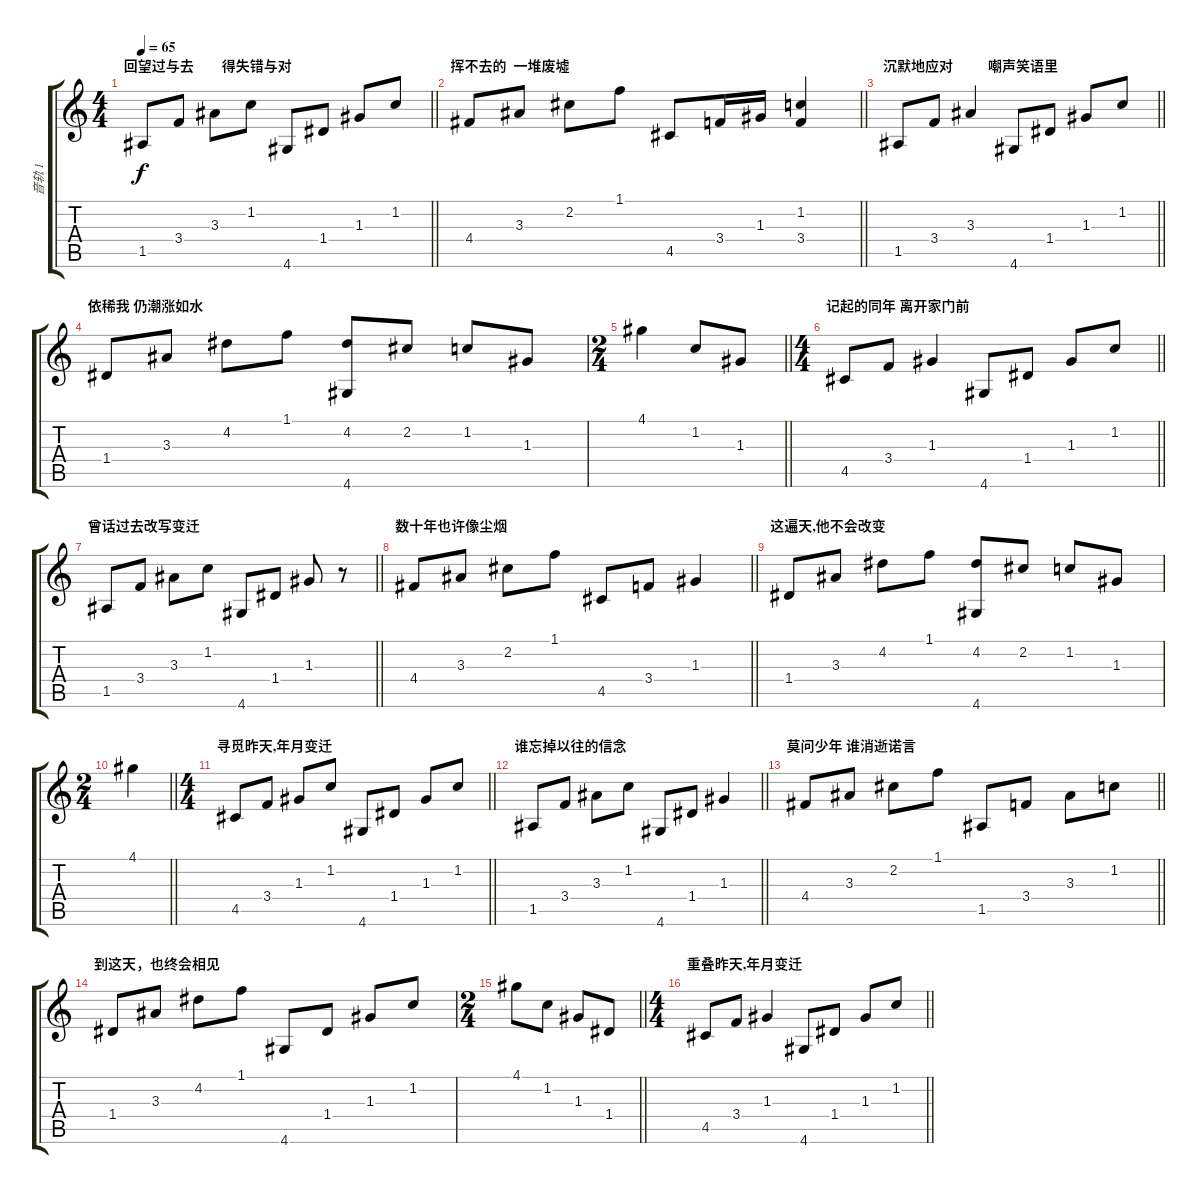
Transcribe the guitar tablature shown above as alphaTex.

\track ("音轨 1" "音轨 1") {instrument acousticguitarsteel}
\staff {score tabs}
\tuning (E4 B3 G3 D3 A2 E2) {hide}
\ts (4 4)
\section ("" "回望过与去        得失错与对")
\tempo 65
\clef g2
\barLineRight lightlight
\ks c
1.5.8{dy f} 3.4.8 3.3.8 1.2.8 4.6.8 1.4.8 1.3.8 1.2.8 |
\section ("" "挥不去的  一堆废墟")
\barLineRight lightlight
4.4.8 3.3.8 2.2.8 1.1.8 4.5.8 3.4.16 1.3.16 (1.2 3.4).4 |
\section ("" " 沉默地应对          嘲声笑语里")
\barLineRight lightlight
1.5.8 3.4.8 3.3.4 4.6.8 1.4.8 1.3.8 1.2.8 |
\section ("" "依稀我 仍潮涨如水 ")
1.4.8 3.3.8 4.2.8 1.1.8 (4.2 4.6).8 2.2.8 1.2.8 1.3.8 |
\ts (2 4)
\barLineRight lightlight
4.1.4 1.2.8 1.3.8 |
\ts (4 4)
\section ("" "记起的同年 离开家门前")
\barLineRight lightlight
4.5.8 3.4.8 1.3.4 4.6.8 1.4.8 1.3.8 1.2.8 |
\section ("" "曾话过去改写变迁")
\barLineRight lightlight
1.5.8 3.4.8 3.3.8 1.2.8 4.6.8 1.4.8 1.3.8 r.8 |
\section ("" "数十年也许像尘烟")
\barLineRight lightlight
4.4.8 3.3.8 2.2.8 1.1.8 4.5.8 3.4.8 1.3.4 |
\section ("" "这遍天,他不会改变")
1.4.8 3.3.8 4.2.8 1.1.8 (4.2 4.6).8 2.2.8 1.2.8 1.3.8 |
\ts (2 4)
\barLineRight lightlight
4.1.4 |
\ts (4 4)
\section ("" "寻觅昨天,年月变迁")
\barLineRight lightlight
4.5.8 3.4.8 1.3.8 1.2.8 4.6.8 1.4.8 1.3.8 1.2.8 |
\section ("" "谁忘掉以往的信念")
\barLineRight lightlight
1.5.8 3.4.8 3.3.8 1.2.8 4.6.8 1.4.8 1.3.4 |
\section ("" "莫问少年 谁消逝诺言")
\barLineRight lightlight
4.4.8 3.3.8 2.2.8 1.1.8 1.5.8 3.4.8 3.3.8 1.2.8 |
\section ("" "到这天，也终会相见")
1.4.8 3.3.8 4.2.8 1.1.8 4.6.8 1.4.8 1.3.8 1.2.8 |
\ts (2 4)
\barLineRight lightlight
4.1.8 1.2.8 1.3.8 1.4.8 |
\ts (4 4)
\section ("" "重叠昨天,年月变迁")
\barLineRight lightlight
4.5.8 3.4.8 1.3.4 4.6.8 1.4.8 1.3.8 1.2.8
